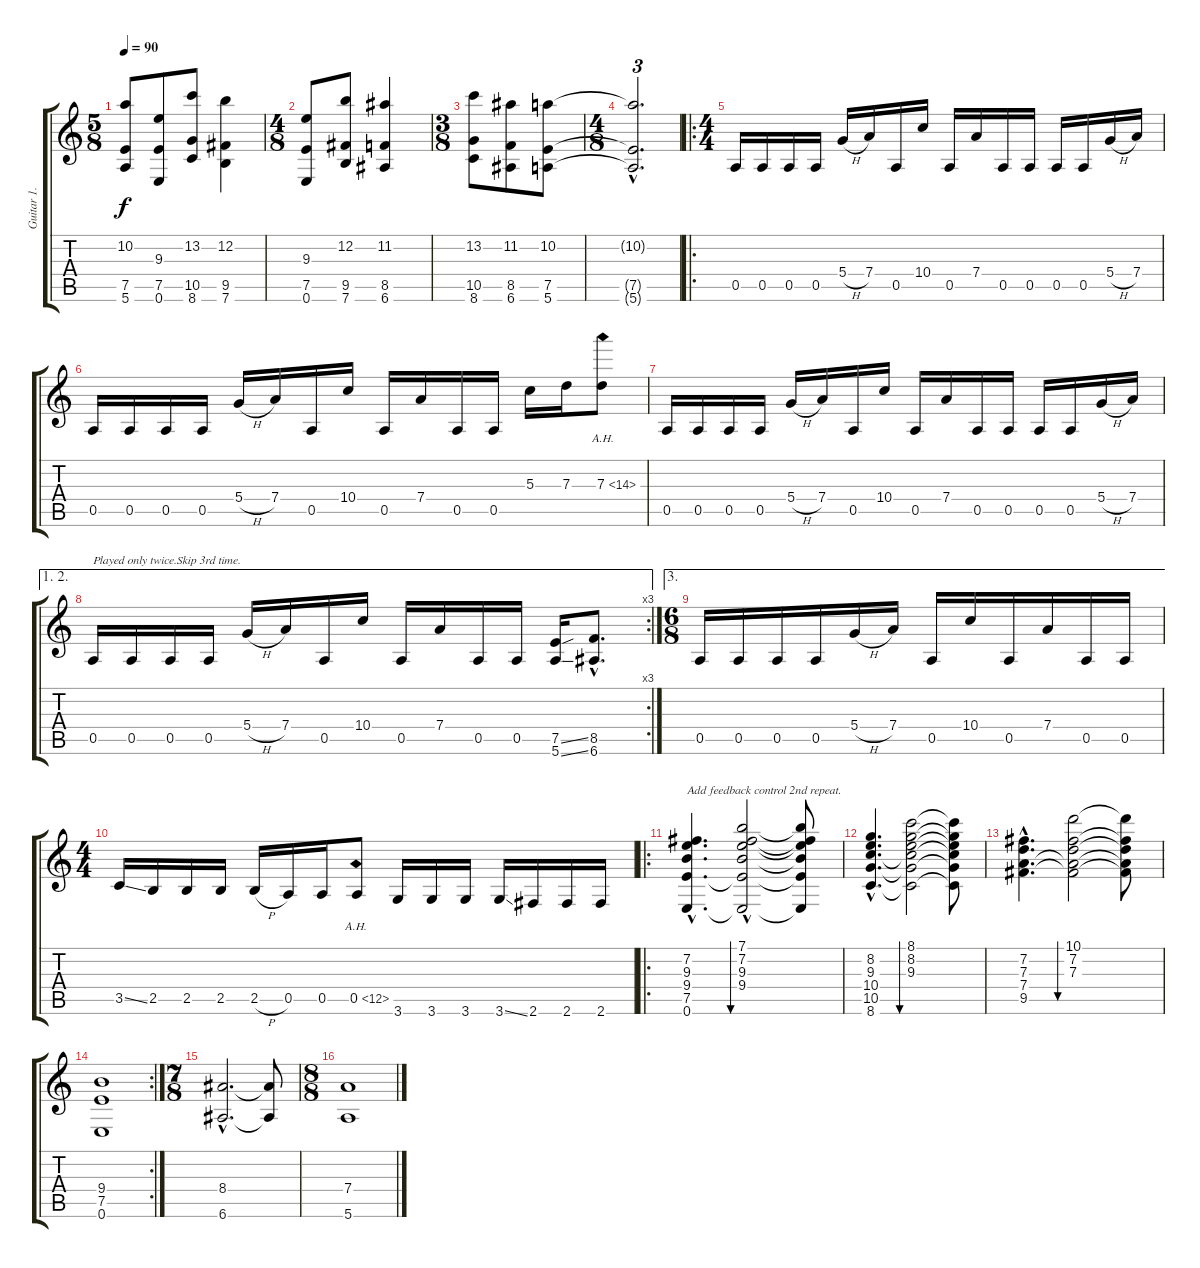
\track ("Guitar 1." "Guitar 1.") {instrument distortionguitar}
\staff {score tabs}
\tuning (E4 B3 G3 D3 A2 E2) {hide}
\ts (5 8)
\tempo 90
\clef g2
\ks c
(10.2 7.5 5.6).8{dy f instrument distortionguitar} (9.3 7.5 0.6).8 (13.2 10.5 8.6).8 (12.2 9.5 7.6).4 |
\ts (4 8)
(9.3 7.5 0.6).8 (12.2 9.5 7.6).8 (11.2 8.5 6.6).4 |
\ts (3 8)
(13.2 10.5 8.6).8 (11.2 8.5 6.6).8 (10.2 7.5 5.6).8 |
\ts (4 8)
(10.2{hac t} 7.5{hac t} 5.6{hac t}).2{d tu (3 2)} |
\ro
\ts (4 4)
0.5.16 0.5.16 0.5.16 0.5.16 5.4{h}.16 7.4.16 0.5.16 10.4.16 0.5.16 7.4.16 0.5.16 0.5.16 0.5.16 0.5.16 5.4{h}.16 7.4.16 |
0.5.16 0.5.16 0.5.16 0.5.16 5.4{h}.16 7.4.16 0.5.16 10.4.16 0.5.16 7.4.16 0.5.16 0.5.16 5.3.16 7.3.16 7.3{ah 7}.8 |
0.5.16 0.5.16 0.5.16 0.5.16 5.4{h}.16 7.4.16 0.5.16 10.4.16 0.5.16 7.4.16 0.5.16 0.5.16 0.5.16 0.5.16 5.4{h}.16 7.4.16 |
\ae (1 2)
\rc 3
0.5.16{txt "Played only twice.Skip 3rd time."} 0.5.16 0.5.16 0.5.16 5.4{h}.16 7.4.16 0.5.16 10.4.16 0.5.16 7.4.16 0.5.16 0.5.16 (7.5{ss} 5.6{ss}).16 (8.5{hac} 6.6{hac}).8{d} |
\ae 3
\ts (6 8)
0.5.16 0.5.16 0.5.16 0.5.16 5.4{h}.16 7.4.16 0.5.16 10.4.16 0.5.16 7.4.16 0.5.16 0.5.16 |
\ts (4 4)
\section ("" "")
3.5{ss}.16 2.5.16 2.5.16 2.5.16 2.5{h}.16 0.5.16 0.5.16 0.5{ah 12}.8 3.6.16 3.6.16 3.6.16 3.6{ss}.16 2.6.16 2.6.16 2.6.16 |
\ro
(7.2{hac} 9.3{hac} 9.4 7.5{hac} 0.6{hac}).4{d txt "Add feedback control 2nd repeat."} (7.1 7.2{hac} 9.3 9.4 7.5{t} 0.6{t}).2{bu 240} (7.1{t} 7.2{t} 9.3{t} 9.4{t} 7.5{t} 0.6{t}).8 |
(8.2{hac} 9.3{hac} 10.4{hac} 10.5{hac} 8.6{hac}).4{d} (8.1 8.2 9.3 10.4{t} 10.5{t} 8.6{t}).2{bu 240} (8.1{t} 8.2{t} 9.3{t} 10.4{t} 10.5{t} 8.6{t}).8 |
(7.2{hac} 7.3{hac} 7.4{hac} 9.5{hac}).4{d} (10.1 7.2 7.3 7.4{t} 9.5{t}).2{bu 240} (10.1{t} 7.2{t} 7.3{t} 7.4{t} 9.5{t}).8 |
\rc 2
(9.4 7.5 0.6).1 |
\ts (7 8)
(8.4{hac} 6.6{hac}).2{d} (8.4{t} 6.6{t}).8 |
\ts (8 8)
(7.4 5.6).1
